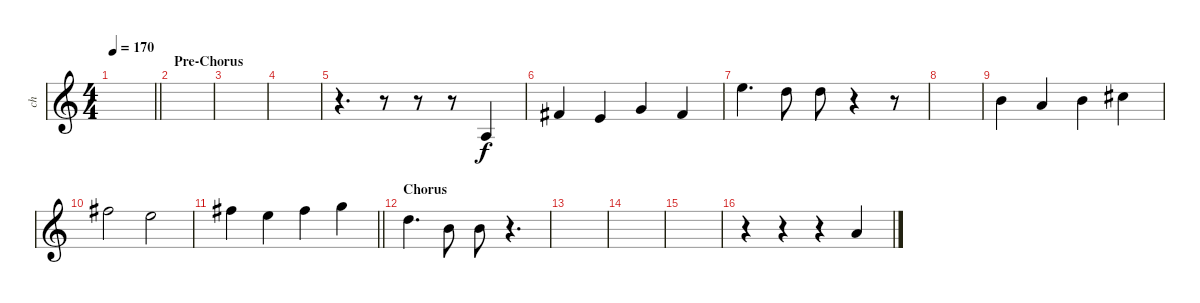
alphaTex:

\track ("ch" "ch") {instrument lead1square}
\staff {score}
\tuning (E4 B3 G3 D3 A2 E2) {hide}
\ts (4 4)
\tempo 170
\clef g2
\barLineRight lightlight
\ks c
|
\section ("" "Pre-Chorus")
|
|
|
r.4{d} r.8 r.8 r.8 7.4.4 |
11.3.4 9.3.4 12.3.4 11.3.4 |
17.2.4{d} 15.2.8 15.2.8 r.4 r.8 |
|
12.2.4 10.2.4 12.2.4 14.2.4 |
14.1.2 12.1.2 |
\barLineRight lightlight
14.1.4 12.1.4 14.1.4 15.1.4 |
\section ("" "Chorus")
10.1.4{d} 7.1.8 7.1.8 r.4{d} |
|
|
|
r.4 r.4 r.4 5.1.4
